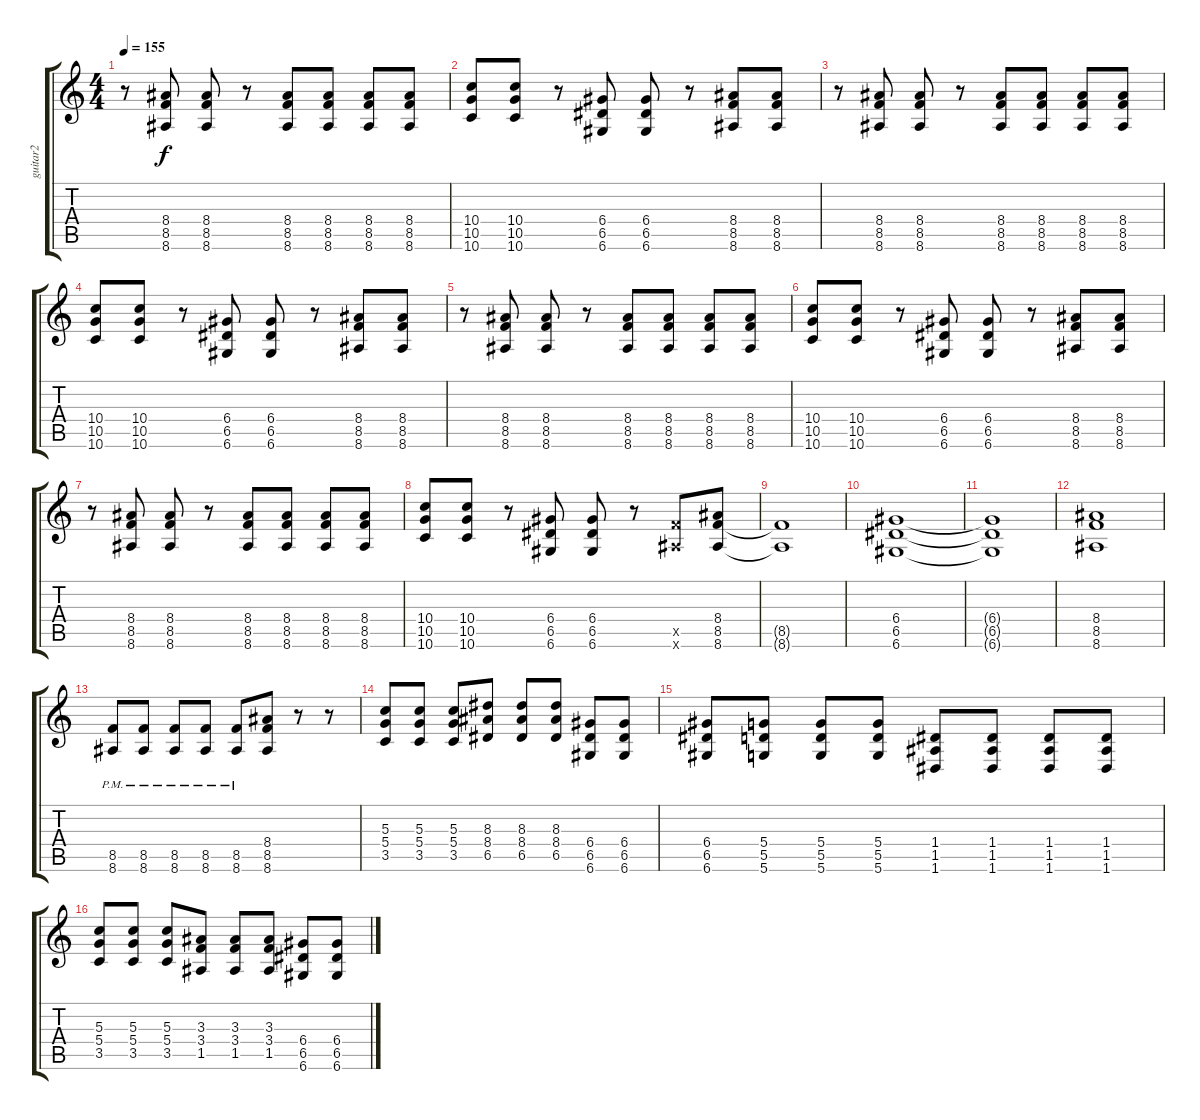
\track ("guitar2" "guitar2") {instrument overdrivenguitar}
\staff {score tabs}
\tuning (E4 B3 G3 D3 A2 D2) {hide}
\ts (4 4)
\tempo 155
\clef g2
\ks c
r.8{dy f} (8.4 8.5 8.6).8 (8.4 8.5 8.6).8 r.8 (8.4 8.5 8.6).8 (8.4 8.5 8.6).8 (8.4 8.5 8.6).8 (8.4 8.5 8.6).8 |
(10.4 10.5 10.6).8 (10.4 10.5 10.6).8 r.8 (6.4 6.5 6.6).8 (6.4 6.5 6.6).8 r.8 (8.4 8.5 8.6).8 (8.4 8.5 8.6).8 |
r.8 (8.4 8.5 8.6).8 (8.4 8.5 8.6).8 r.8 (8.4 8.5 8.6).8 (8.4 8.5 8.6).8 (8.4 8.5 8.6).8 (8.4 8.5 8.6).8 |
(10.4 10.5 10.6).8 (10.4 10.5 10.6).8 r.8 (6.4 6.5 6.6).8 (6.4 6.5 6.6).8 r.8 (8.4 8.5 8.6).8 (8.4 8.5 8.6).8 |
r.8 (8.4 8.5 8.6).8 (8.4 8.5 8.6).8 r.8 (8.4 8.5 8.6).8 (8.4 8.5 8.6).8 (8.4 8.5 8.6).8 (8.4 8.5 8.6).8 |
(10.4 10.5 10.6).8 (10.4 10.5 10.6).8 r.8 (6.4 6.5 6.6).8 (6.4 6.5 6.6).8 r.8 (8.4 8.5 8.6).8 (8.4 8.5 8.6).8 |
r.8 (8.4 8.5 8.6).8 (8.4 8.5 8.6).8 r.8 (8.4 8.5 8.6).8 (8.4 8.5 8.6).8 (8.4 8.5 8.6).8 (8.4 8.5 8.6).8 |
(10.4 10.5 10.6).8 (10.4 10.5 10.6).8 r.8 (6.4 6.5 6.6).8 (6.4 6.5 6.6).8 r.8 (8.5{x} 8.6{x}).8 (8.4 8.5 8.6).8 |
(8.5{t} 8.6{t}).1 |
(6.4 6.5 6.6).1 |
(6.4{t} 6.5{t} 6.6{t}).1 |
(8.4 8.5 8.6).1 |
(8.5{pm} 8.6{pm}).8 (8.5{pm} 8.6{pm}).8 (8.5{pm} 8.6{pm}).8 (8.5{pm} 8.6{pm}).8 (8.5{pm} 8.6{pm}).8 (8.4 8.5 8.6).8 r.8 r.8 |
(5.3 5.4 3.5).8 (5.3 5.4 3.5).8 (5.3 5.4 3.5).8 (8.3 8.4 6.5).8 (8.3 8.4 6.5).8 (8.3 8.4 6.5).8 (6.4 6.5 6.6).8 (6.4 6.5 6.6).8 |
(6.4 6.5 6.6).8 (5.4 5.5 5.6).8 (5.4 5.5 5.6).8 (5.4 5.5 5.6).8 (1.4 1.5 1.6).8 (1.4 1.5 1.6).8 (1.4 1.5 1.6).8 (1.4 1.5 1.6).8 |
(5.3 5.4 3.5).8 (5.3 5.4 3.5).8 (5.3 5.4 3.5).8 (3.3 3.4 1.5).8 (3.3 3.4 1.5).8 (3.3 3.4 1.5).8 (6.4 6.5 6.6).8 (6.4 6.5 6.6).8
